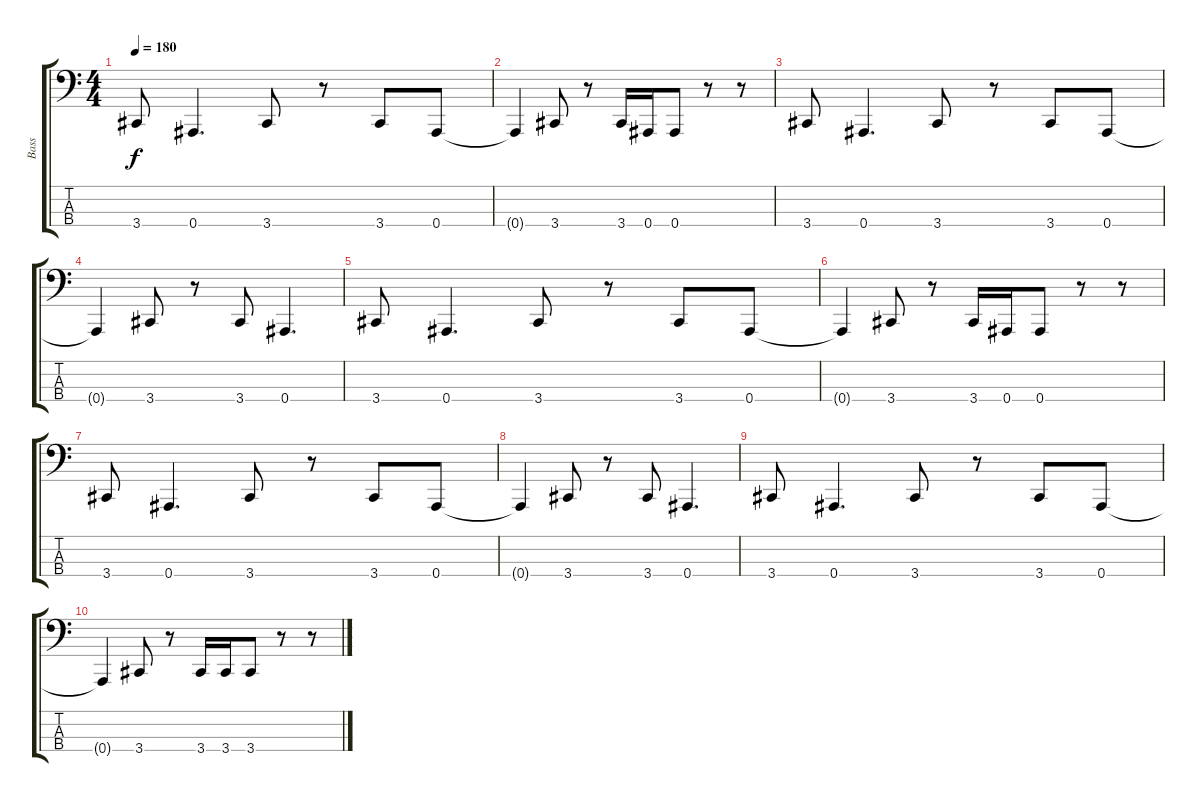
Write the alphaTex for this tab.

\track ("Bass" "Bass") {instrument electricbassfinger}
\staff {score tabs}
\tuning (Eb2 Bb1 F1 Bb0) {hide}
\ts (4 4)
\tempo 180
\clef f4
\ks c
3.4.8{dy f} 0.4.4{d} 3.4.8 r.8 3.4.8 0.4.8 |
0.4{t}.4 3.4.8 r.8 3.4.16 0.4.16 0.4.8 r.8 r.8 |
3.4.8 0.4.4{d} 3.4.8 r.8 3.4.8 0.4.8 |
0.4{t}.4 3.4.8 r.8 3.4.8 0.4.4{d} |
3.4.8 0.4.4{d} 3.4.8 r.8 3.4.8 0.4.8 |
0.4{t}.4 3.4.8 r.8 3.4.16 0.4.16 0.4.8 r.8 r.8 |
3.4.8 0.4.4{d} 3.4.8 r.8 3.4.8 0.4.8 |
0.4{t}.4 3.4.8 r.8 3.4.8 0.4.4{d} |
3.4.8 0.4.4{d} 3.4.8 r.8 3.4.8 0.4.8 |
0.4{t}.4 3.4.8 r.8 3.4.16 3.4.16 3.4.8 r.8 r.8
